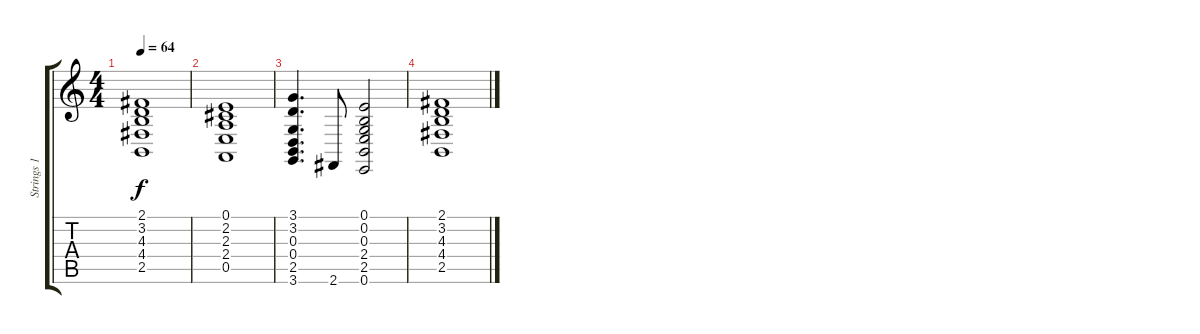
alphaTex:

\track ("Strings 1" "Strings 1") {instrument synthstrings1}
\staff {score tabs}
\tuning (E4 B3 G3 D3 A2 E2) {hide}
\ts (4 4)
\tempo 64
\clef g2
\ks c
(2.1 3.2 4.3 4.4 2.5).1{dy f} |
(0.1 2.2 2.3 2.4 0.5).1 |
(3.1 3.2 0.3 0.4 2.5 3.6).4{d} 2.6.8 (0.1 0.2 0.3 2.4 2.5 0.6).2 |
(2.1 3.2 4.3 4.4 2.5).1
